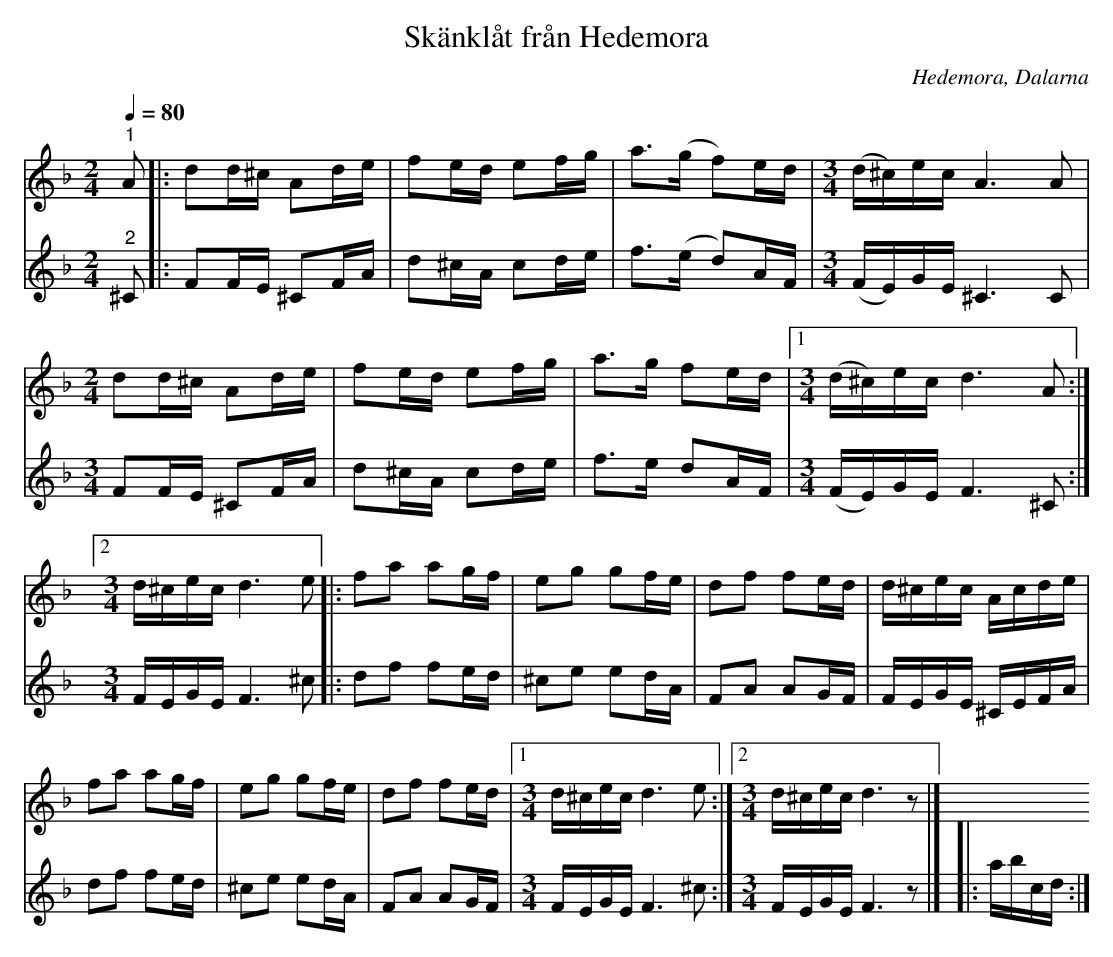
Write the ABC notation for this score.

X:1
T:Skänklåt från Hedemora
L:1/16
O:Hedemora, Dalarna
Q:1/4=80
M:2/4
K:F
V:1
"^1" A2 [|: d2d^c A2de | f2ed e2fg | a2>(g2 f2)ed |[M:3/4] (d^c)ec A6 A2 |[M:2/4] d2d^c A2de |
f2ed e2fg | a2>g2 f2ed |1[M:3/4] (d^c)ec d6 A2 :|]2[M:3/4] d^cec d6 e2 [|: f2a2 a2gf | e2g2 g2fe |
d2f2 f2ed | d^cec Acde | f2a2 a2gf | e2g2 g2fe | d2f2 f2ed |1[M:3/4] d^cec d6 e2 :|]2
[M:3/4] d^cec d6 z2 |]
V:2
"^2" ^C2  [|:  F2FE ^C2FA  |  d2^cA c2de  |  f2>(e2 d2)AF  | [M:3/4] (FE)GE ^C6 C2  | [M:3/4] F2FE ^C2FA  |
d2^cA c2de  |  f2>e2 d2AF  |1 [M:3/4] (FE)GE F6 ^C2  :|]2 [M:3/4] FEGE F6 ^c2  [|:  d2f2 f2ed  |  ^c2e2 e2dA  |
F2A2 A2GF  |  FEGE ^CEFA  |  d2f2 f2ed  |  ^c2e2 e2dA  |  F2A2 A2GF  |1 [M:3/4] FEGE F6 ^c2  :|]2
[M:3/4] FEGE F6 z2  |]
|: abcd :|
